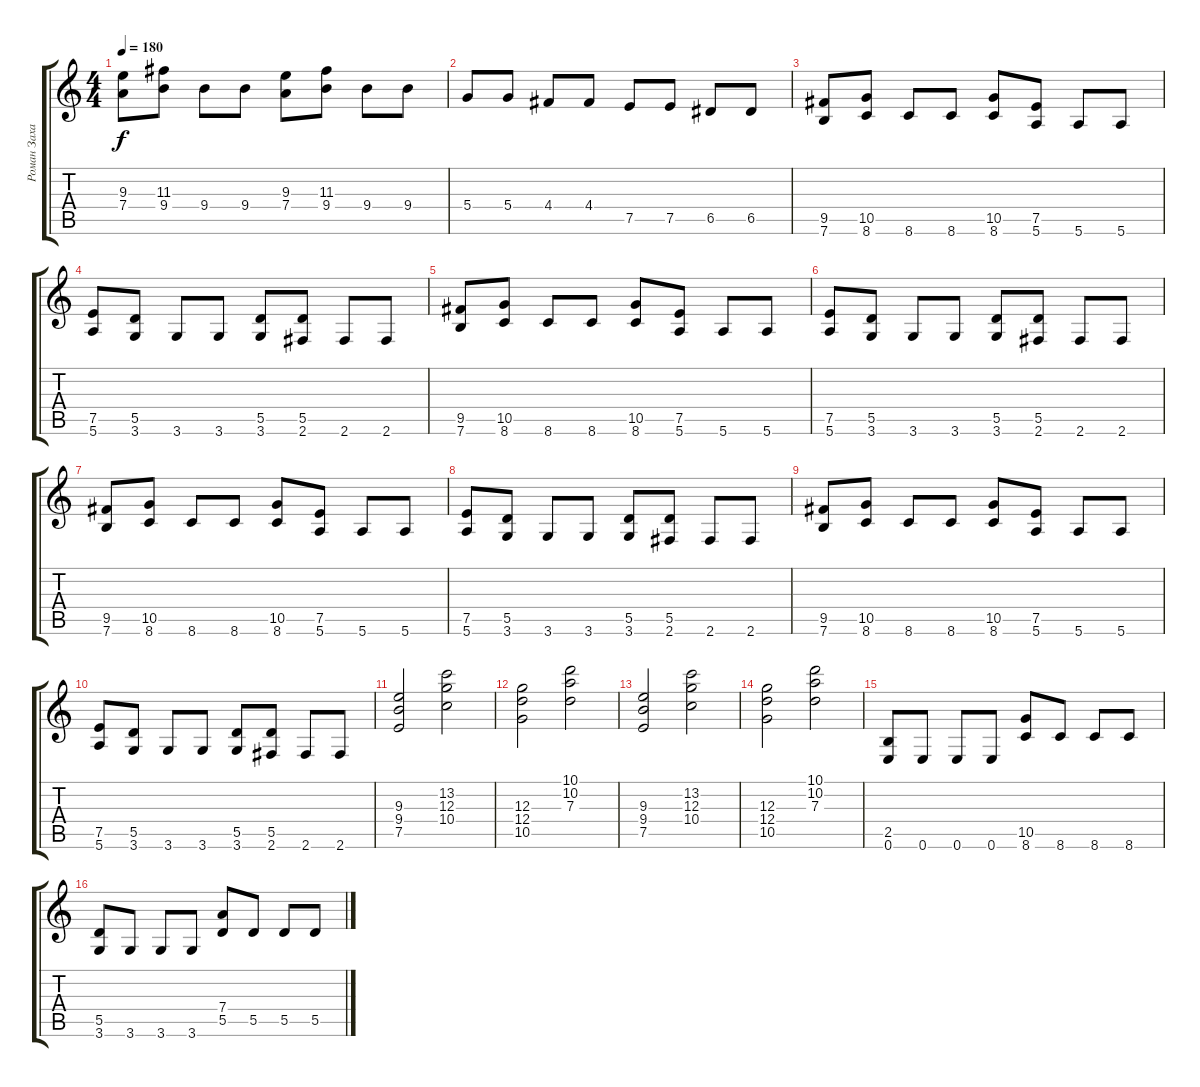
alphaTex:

\track ("Роман Захаров" "Роман Заха") {instrument distortionguitar}
\staff {score tabs}
\tuning (E4 B3 G3 D3 A2 E2) {hide}
\ts (4 4)
\tempo 180
\clef g2
\ks c
(9.3 7.4).8{dy f} (11.3 9.4).8 9.4.8 9.4.8 (9.3 7.4).8 (11.3 9.4).8 9.4.8 9.4.8 |
5.4.8 5.4.8 4.4.8 4.4.8 7.5.8 7.5.8 6.5.8 6.5.8 |
(9.5 7.6).8 (10.5 8.6).8 8.6.8 8.6.8 (10.5 8.6).8 (7.5 5.6).8 5.6.8 5.6.8 |
(7.5 5.6).8 (5.5 3.6).8 3.6.8 3.6.8 (5.5 3.6).8 (5.5 2.6).8 2.6.8 2.6.8 |
(9.5 7.6).8 (10.5 8.6).8 8.6.8 8.6.8 (10.5 8.6).8 (7.5 5.6).8 5.6.8 5.6.8 |
(7.5 5.6).8 (5.5 3.6).8 3.6.8 3.6.8 (5.5 3.6).8 (5.5 2.6).8 2.6.8 2.6.8 |
(9.5 7.6).8 (10.5 8.6).8 8.6.8 8.6.8 (10.5 8.6).8 (7.5 5.6).8 5.6.8 5.6.8 |
(7.5 5.6).8 (5.5 3.6).8 3.6.8 3.6.8 (5.5 3.6).8 (5.5 2.6).8 2.6.8 2.6.8 |
(9.5 7.6).8 (10.5 8.6).8 8.6.8 8.6.8 (10.5 8.6).8 (7.5 5.6).8 5.6.8 5.6.8 |
(7.5 5.6).8 (5.5 3.6).8 3.6.8 3.6.8 (5.5 3.6).8 (5.5 2.6).8 2.6.8 2.6.8 |
(9.3 9.4 7.5).2 (13.2 12.3 10.4).2 |
(12.3 12.4 10.5).2 (10.1 10.2 7.3).2 |
(9.3 9.4 7.5).2 (13.2 12.3 10.4).2 |
(12.3 12.4 10.5).2 (10.1 10.2 7.3).2 |
(2.5 0.6).8 0.6.8 0.6.8 0.6.8 (10.5 8.6).8 8.6.8 8.6.8 8.6.8 |
(5.5 3.6).8 3.6.8 3.6.8 3.6.8 (7.4 5.5).8 5.5.8 5.5.8 5.5.8
